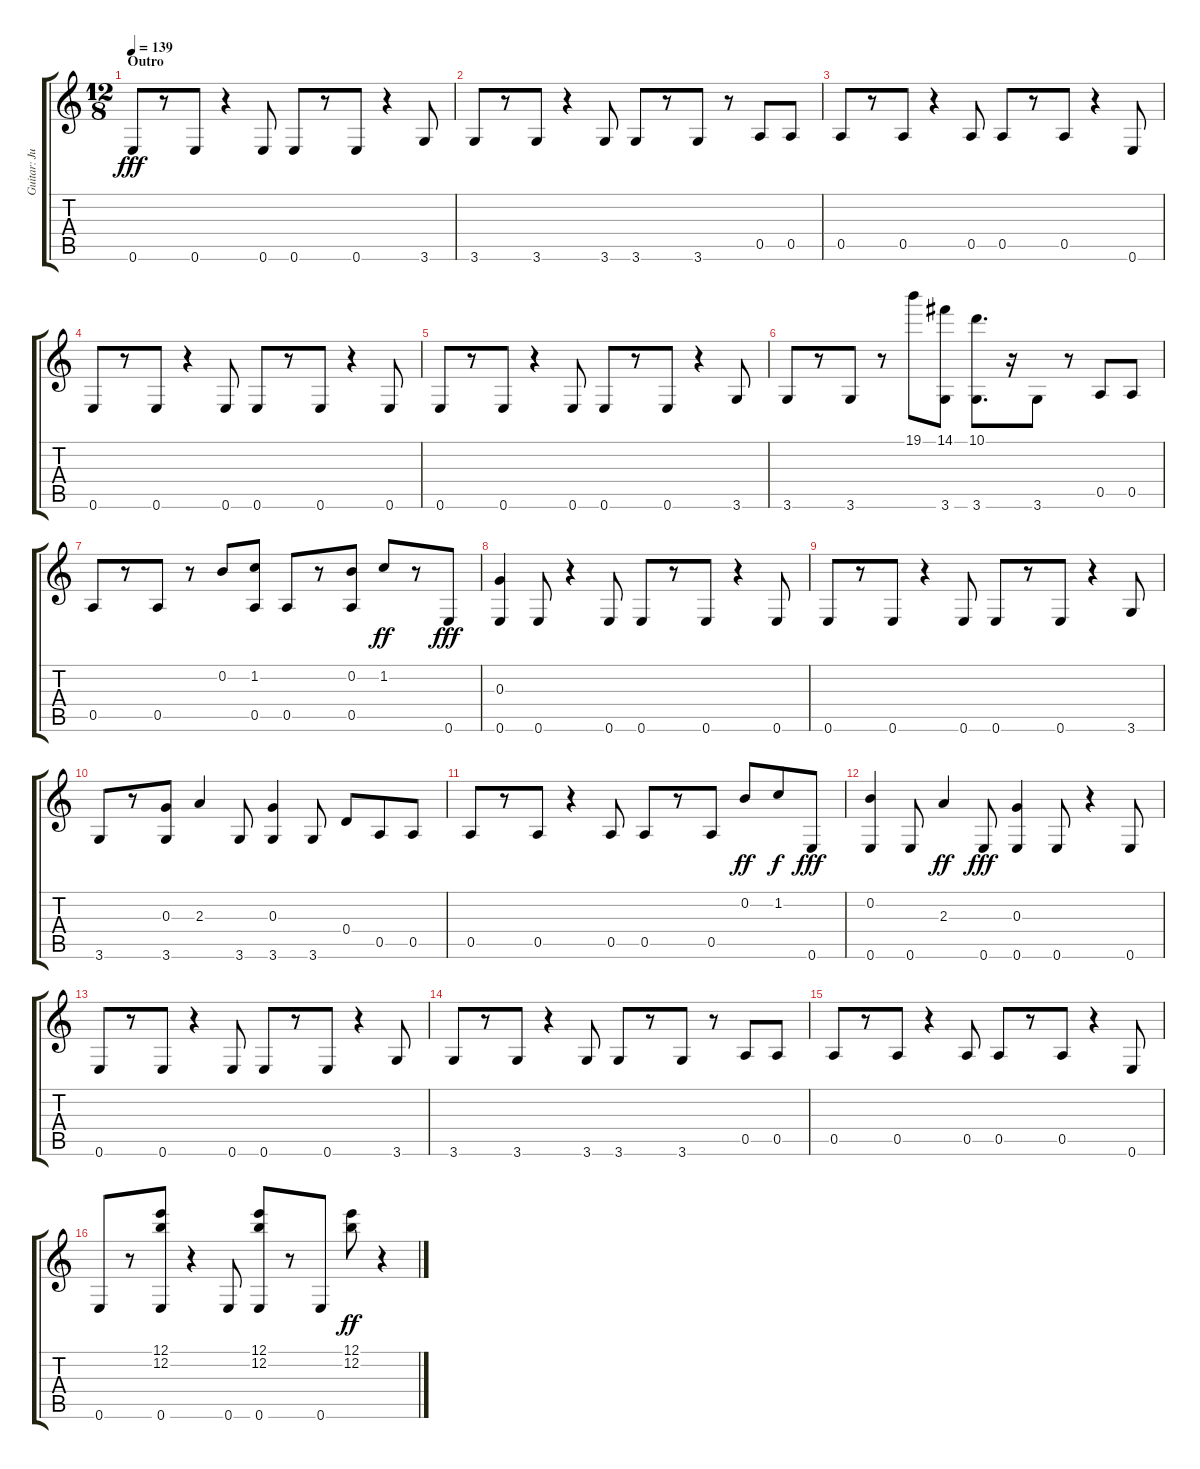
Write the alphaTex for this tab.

\track ("Guitar: Justin Hayward" "Guitar: Ju") {instrument acousticguitarsteel}
\staff {score tabs}
\tuning (E4 B3 G3 D3 A2 E2) {hide}
\ts (12 8)
\section ("" "Outro")
\tempo 139
\clef g2
\ks c
0.6.8{dy fff} r.8 0.6.8 r.4 0.6.8 0.6.8 r.8 0.6.8 r.4 3.6.8 |
3.6.8 r.8 3.6.8 r.4 3.6.8 3.6.8 r.8 3.6.8 r.8 0.5.8 0.5.8 |
0.5.8 r.8 0.5.8 r.4 0.5.8 0.5.8 r.8 0.5.8 r.4 0.6.8 |
0.6.8 r.8 0.6.8 r.4 0.6.8 0.6.8 r.8 0.6.8 r.4 0.6.8 |
0.6.8 r.8 0.6.8 r.4 0.6.8 0.6.8 r.8 0.6.8 r.4 3.6.8 |
3.6.8 r.8 3.6.8 r.8 19.1.8 (14.1 3.6).8 (10.1 3.6).8{d} r.16 3.6.8 r.8 0.5.8 0.5.8 |
0.5.8 r.8 0.5.8 r.8 0.2.8 (1.2 0.5).8 0.5.8 r.8 (0.2 0.5).8 1.2.8{dy ff} r.8 0.6.8{dy fff} |
(0.3 0.6).4 0.6.8 r.4 0.6.8 0.6.8 r.8 0.6.8 r.4 0.6.8 |
0.6.8 r.8 0.6.8 r.4 0.6.8 0.6.8 r.8 0.6.8 r.4 3.6.8 |
3.6.8 r.8 (0.3 3.6).8 2.3.4 3.6.8 (0.3 3.6).4 3.6.8 0.4.8 0.5.8 0.5.8 |
0.5.8 r.8 0.5.8 r.4 0.5.8 0.5.8 r.8 0.5.8 0.2.8{dy ff} 1.2.8{dy f} 0.6.8{dy fff} |
(0.2 0.6).4 0.6.8 2.3.4{dy ff} 0.6.8{dy fff} (0.3 0.6).4 0.6.8 r.4 0.6.8 |
0.6.8 r.8 0.6.8 r.4 0.6.8 0.6.8 r.8 0.6.8 r.4 3.6.8 |
3.6.8 r.8 3.6.8 r.4 3.6.8 3.6.8 r.8 3.6.8 r.8 0.5.8 0.5.8 |
0.5.8 r.8 0.5.8 r.4 0.5.8 0.5.8 r.8 0.5.8 r.4 0.6.8 |
0.6.8 r.8 (12.1 12.2 0.6).8 r.4 0.6.8 (12.1 12.2 0.6).8 r.8 0.6.8 (12.1 12.2).8{dy ff} r.4
